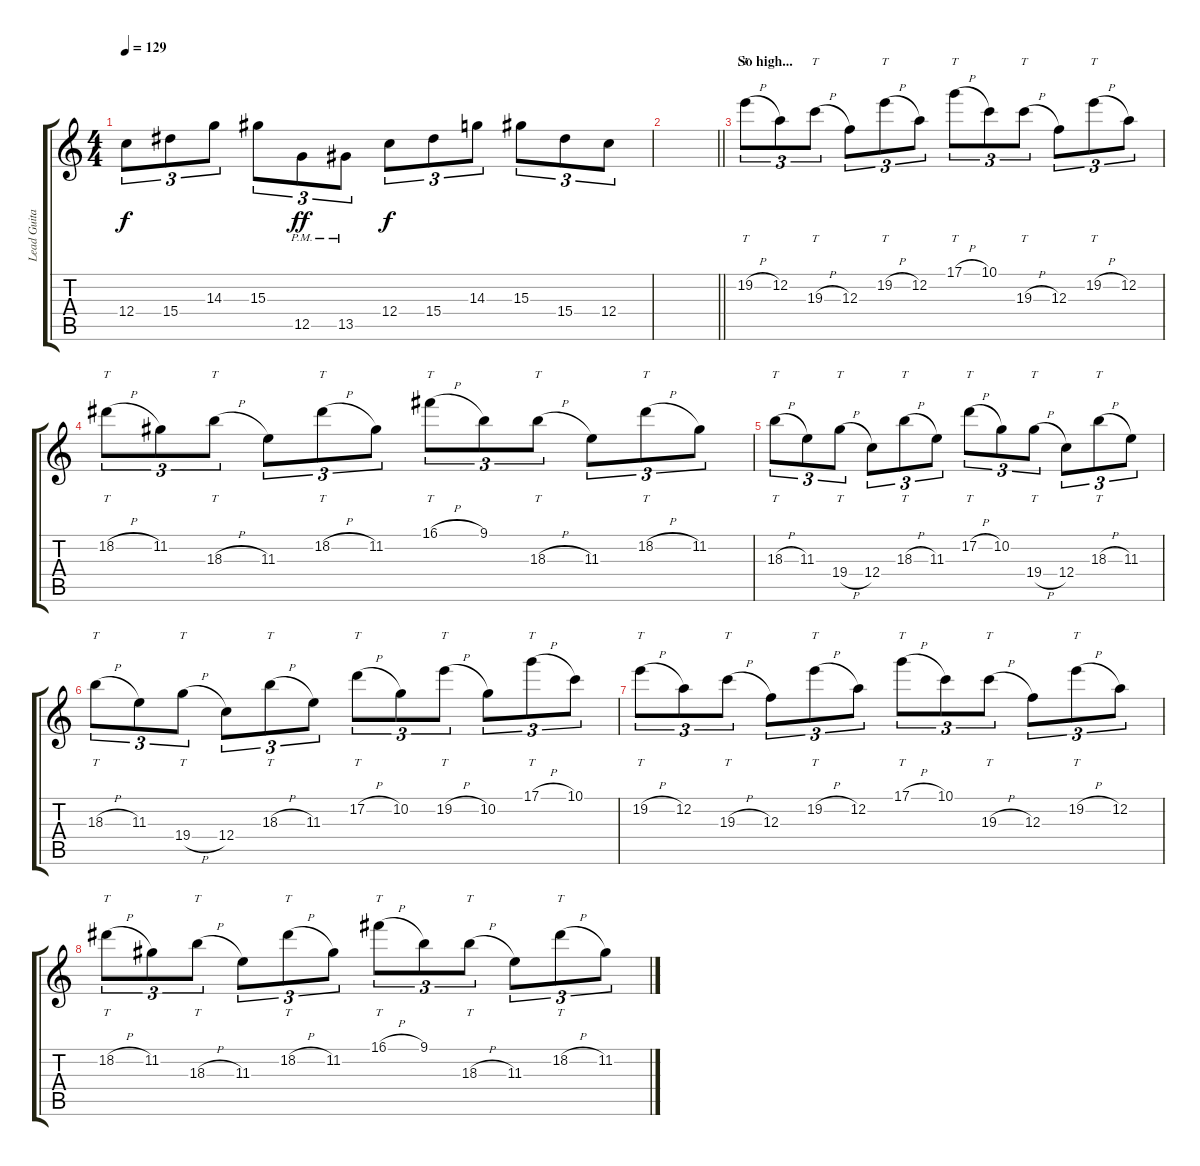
\track ("Lead Guitar 1" "Lead Guita") {instrument distortionguitar}
\staff {score tabs}
\tuning (D4 A3 F3 C3 G2 C2) {hide}
\ts (4 4)
\tempo 129
\clef g2
\ks c
12.4.8{tu (3 2) dy f} 15.4.8{tu (3 2)} 14.3.8{tu (3 2)} 15.3.8{tu (3 2)} 12.5{pm}.8{tu (3 2) dy ff} 13.5{pm}.8{tu (3 2)} 12.4.8{tu (3 2) dy f} 15.4.8{tu (3 2)} 14.3.8{tu (3 2)} 15.3.8{tu (3 2)} 15.4.8{tu (3 2)} 12.4.8{tu (3 2)} |
\barLineRight lightlight
|
\section ("" "So high...")
19.2{h}.8{tt tu (3 2)} 12.2.8{tu (3 2)} 19.3{h}.8{tt tu (3 2)} 12.3.8{tu (3 2)} 19.2{h}.8{tt tu (3 2)} 12.2.8{tu (3 2)} 17.1{h}.8{tt tu (3 2)} 10.1.8{tu (3 2)} 19.3{h}.8{tt tu (3 2)} 12.3.8{tu (3 2)} 19.2{h}.8{tt tu (3 2)} 12.2.8{tu (3 2)} |
18.2{h}.8{tt tu (3 2)} 11.2.8{tu (3 2)} 18.3{h}.8{tt tu (3 2)} 11.3.8{tu (3 2)} 18.2{h}.8{tt tu (3 2)} 11.2.8{tu (3 2)} 16.1{h}.8{tt tu (3 2)} 9.1.8{tu (3 2)} 18.3{h}.8{tt tu (3 2)} 11.3.8{tu (3 2)} 18.2{h}.8{tt tu (3 2)} 11.2.8{tu (3 2)} |
18.3{h}.8{tt tu (3 2)} 11.3.8{tu (3 2)} 19.4{h}.8{tt tu (3 2)} 12.4.8{tu (3 2)} 18.3{h}.8{tt tu (3 2)} 11.3.8{tu (3 2)} 17.2{h}.8{tt tu (3 2)} 10.2.8{tu (3 2)} 19.4{h}.8{tt tu (3 2)} 12.4.8{tu (3 2)} 18.3{h}.8{tt tu (3 2)} 11.3.8{tu (3 2)} |
18.3{h}.8{tt tu (3 2)} 11.3.8{tu (3 2)} 19.4{h}.8{tt tu (3 2)} 12.4.8{tu (3 2)} 18.3{h}.8{tt tu (3 2)} 11.3.8{tu (3 2)} 17.2{h}.8{tt tu (3 2)} 10.2.8{tu (3 2)} 19.2{h}.8{tt tu (3 2)} 10.2.8{tu (3 2)} 17.1{h}.8{tt tu (3 2)} 10.1.8{tu (3 2)} |
19.2{h}.8{tt tu (3 2)} 12.2.8{tu (3 2)} 19.3{h}.8{tt tu (3 2)} 12.3.8{tu (3 2)} 19.2{h}.8{tt tu (3 2)} 12.2.8{tu (3 2)} 17.1{h}.8{tt tu (3 2)} 10.1.8{tu (3 2)} 19.3{h}.8{tt tu (3 2)} 12.3.8{tu (3 2)} 19.2{h}.8{tt tu (3 2)} 12.2.8{tu (3 2)} |
18.2{h}.8{tt tu (3 2)} 11.2.8{tu (3 2)} 18.3{h}.8{tt tu (3 2)} 11.3.8{tu (3 2)} 18.2{h}.8{tt tu (3 2)} 11.2.8{tu (3 2)} 16.1{h}.8{tt tu (3 2)} 9.1.8{tu (3 2)} 18.3{h}.8{tt tu (3 2)} 11.3.8{tu (3 2)} 18.2{h}.8{tt tu (3 2)} 11.2.8{tu (3 2)}
